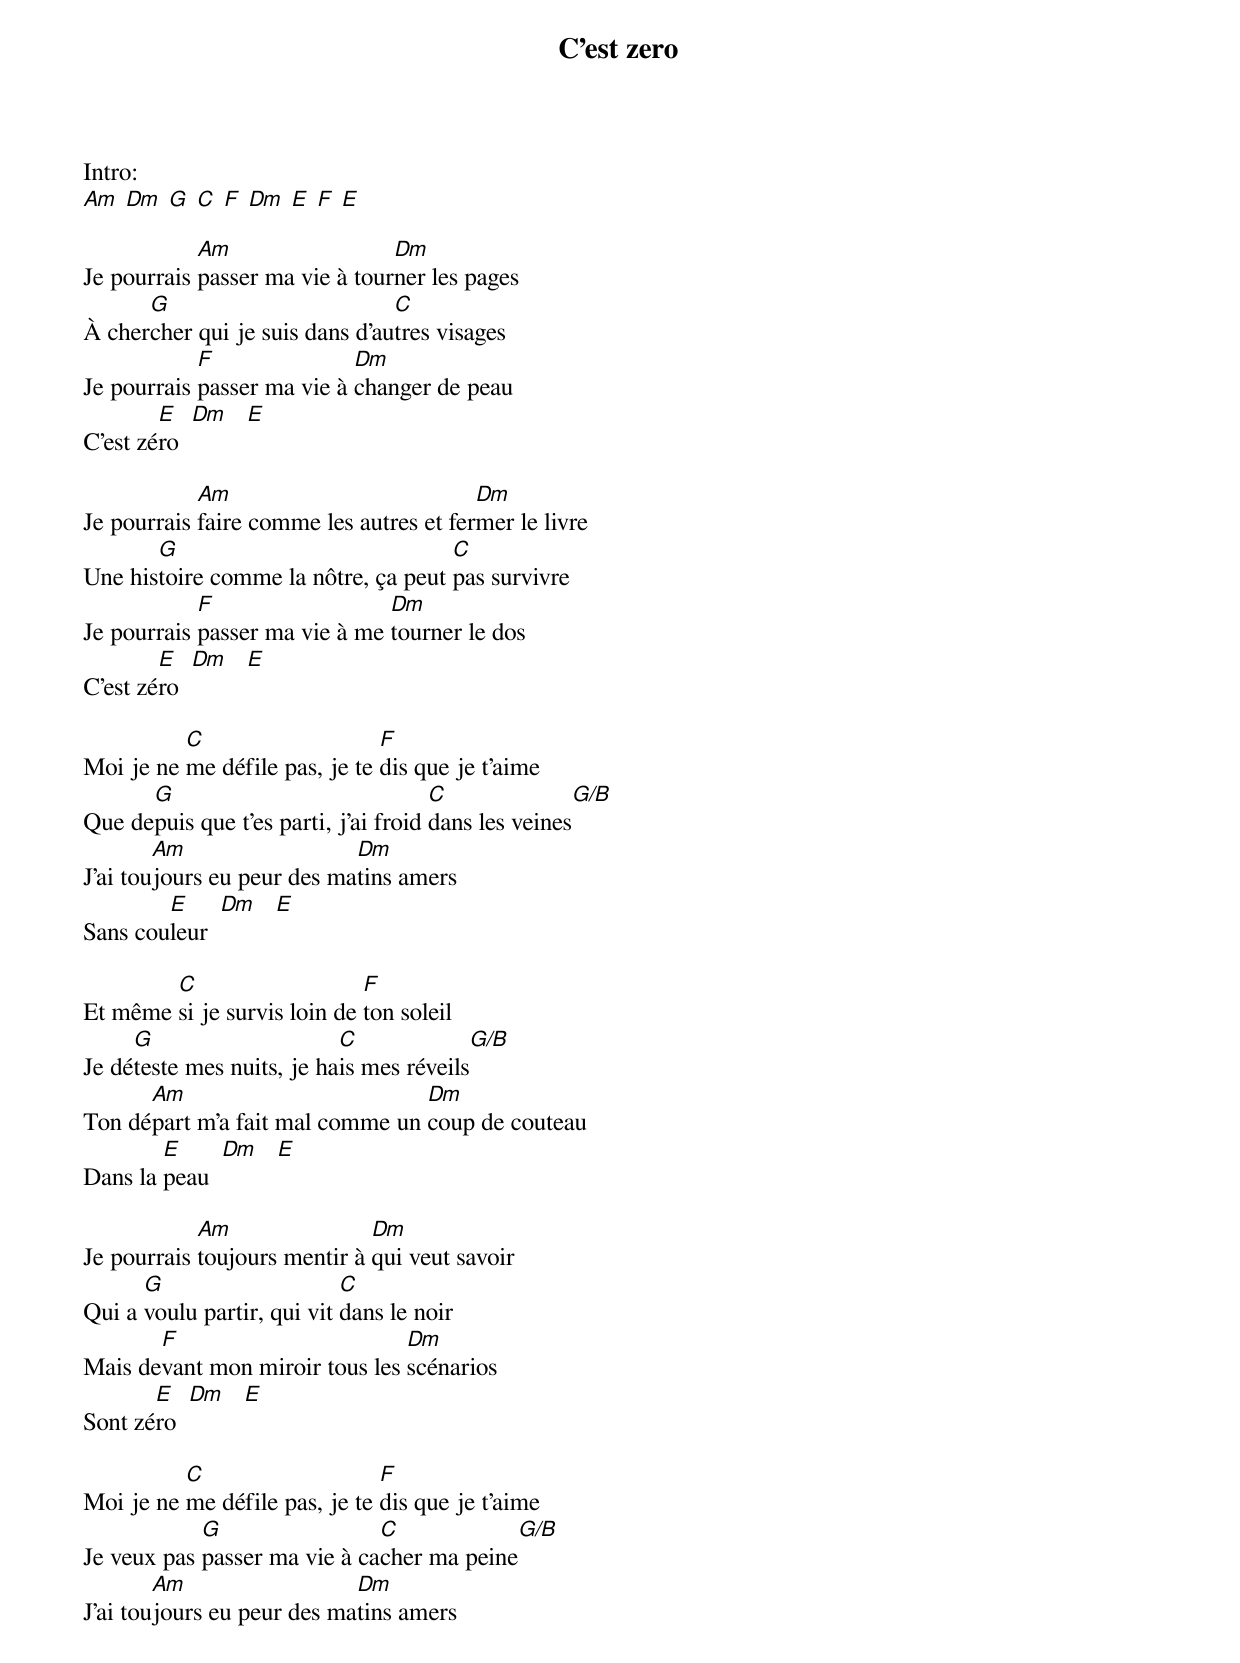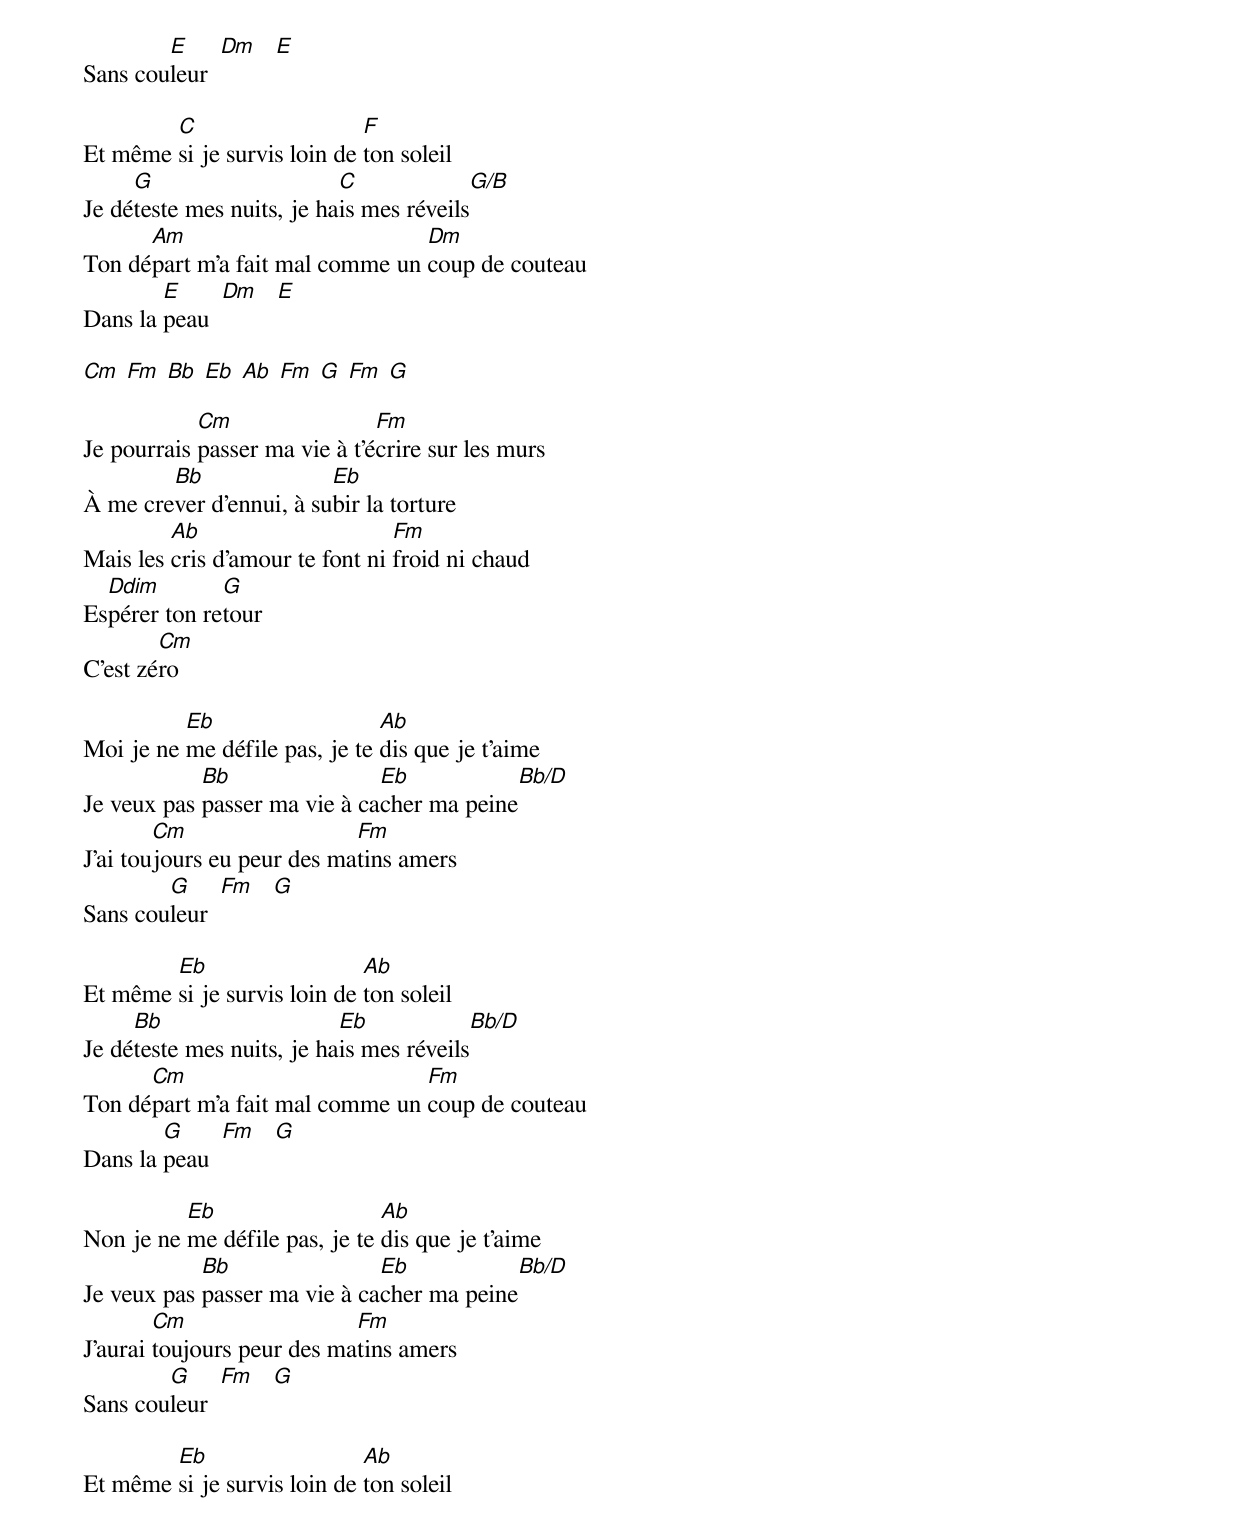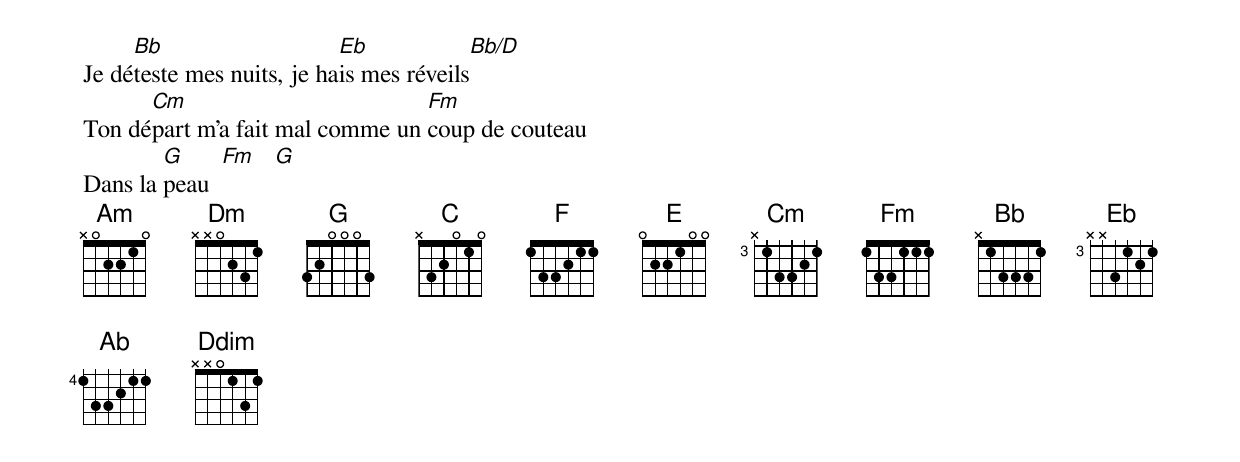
{t:C'est zero}
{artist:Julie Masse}

Intro:
[Am] [Dm] [G] [C] [F] [Dm] [E] [F] [E]

Je pourrais [Am]passer ma vie à tour[Dm]ner les pages
À cher[G]cher qui je suis dans d'au[C]tres visages
Je pourrais [F]passer ma vie à [Dm]changer de peau
C'est zé[E]ro  [Dm]   [E]

Je pourrais [Am]faire comme les autres et fer[Dm]mer le livre
Une his[G]toire comme la nôtre, ça peut [C]pas survivre
Je pourrais [F]passer ma vie à me [Dm]tourner le dos
C'est zé[E]ro  [Dm]   [E]

Moi je ne [C]me défile pas, je te [F]dis que je t'aime
Que de[G]puis que t'es parti, j'ai froid [C]dans les veines[G/B]
J'ai tou[Am]jours eu peur des ma[Dm]tins amers
Sans cou[E]leur  [Dm]   [E]

Et même [C]si je survis loin de [F]ton soleil
Je dé[G]teste mes nuits, je ha[C]is mes réveils[G/B]
Ton dé[Am]part m'a fait mal comme un [Dm]coup de couteau
Dans la [E]peau  [Dm]   [E]

Je pourrais [Am]toujours mentir à [Dm]qui veut savoir
Qui a [G]voulu partir, qui vit [C]dans le noir
Mais de[F]vant mon miroir tous les [Dm]scénarios
Sont zé[E]ro  [Dm]   [E]

Moi je ne [C]me défile pas, je te [F]dis que je t'aime
Je veux pas [G]passer ma vie à ca[C]cher ma peine[G/B]
J'ai tou[Am]jours eu peur des ma[Dm]tins amers
Sans cou[E]leur  [Dm]   [E]

Et même [C]si je survis loin de [F]ton soleil
Je dé[G]teste mes nuits, je ha[C]is mes réveils[G/B]
Ton dé[Am]part m'a fait mal comme un [Dm]coup de couteau
Dans la [E]peau  [Dm]   [E]

[Cm] [Fm] [Bb] [Eb] [Ab] [Fm] [G] [Fm] [G]

Je pourrais [Cm]passer ma vie à t'é[Fm]crire sur les murs
À me cre[Bb]ver d'ennui, à su[Eb]bir la torture
Mais les [Ab]cris d'amour te font ni [Fm]froid ni chaud
Es[Ddim]pérer ton re[G]tour
C'est zé[Cm]ro

Moi je ne [Eb]me défile pas, je te [Ab]dis que je t'aime
Je veux pas [Bb]passer ma vie à ca[Eb]cher ma peine[Bb/D]
J'ai tou[Cm]jours eu peur des ma[Fm]tins amers
Sans cou[G]leur  [Fm]   [G]

Et même [Eb]si je survis loin de [Ab]ton soleil
Je dé[Bb]teste mes nuits, je ha[Eb]is mes réveils[Bb/D]
Ton dé[Cm]part m'a fait mal comme un [Fm]coup de couteau
Dans la [G]peau  [Fm]   [G]

Non je ne [Eb]me défile pas, je te [Ab]dis que je t'aime
Je veux pas [Bb]passer ma vie à ca[Eb]cher ma peine[Bb/D]
J'aurai [Cm]toujours peur des ma[Fm]tins amers
Sans cou[G]leur  [Fm]   [G]

Et même [Eb]si je survis loin de [Ab]ton soleil
Je dé[Bb]teste mes nuits, je ha[Eb]is mes réveils[Bb/D]
Ton dé[Cm]part m'a fait mal comme un [Fm]coup de couteau
Dans la [G]peau  [Fm]   [G]
